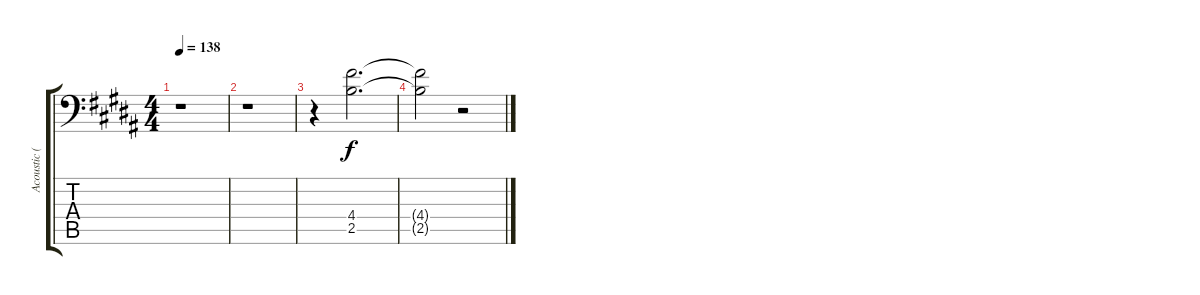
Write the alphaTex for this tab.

\track ("Acoustic (Bass)" "Acoustic (") {instrument acousticguitarsteel}
\staff {score tabs}
\tuning (E4 B3 G3 D3 A2 E2) {hide}
\ts (4 4)
\tempo 138
\clef f4
\ks b
r.1{dy f} |
r.1 |
r.4 (4.4 2.5).2{d} |
(4.4{t} 2.5{t}).2 r.2
